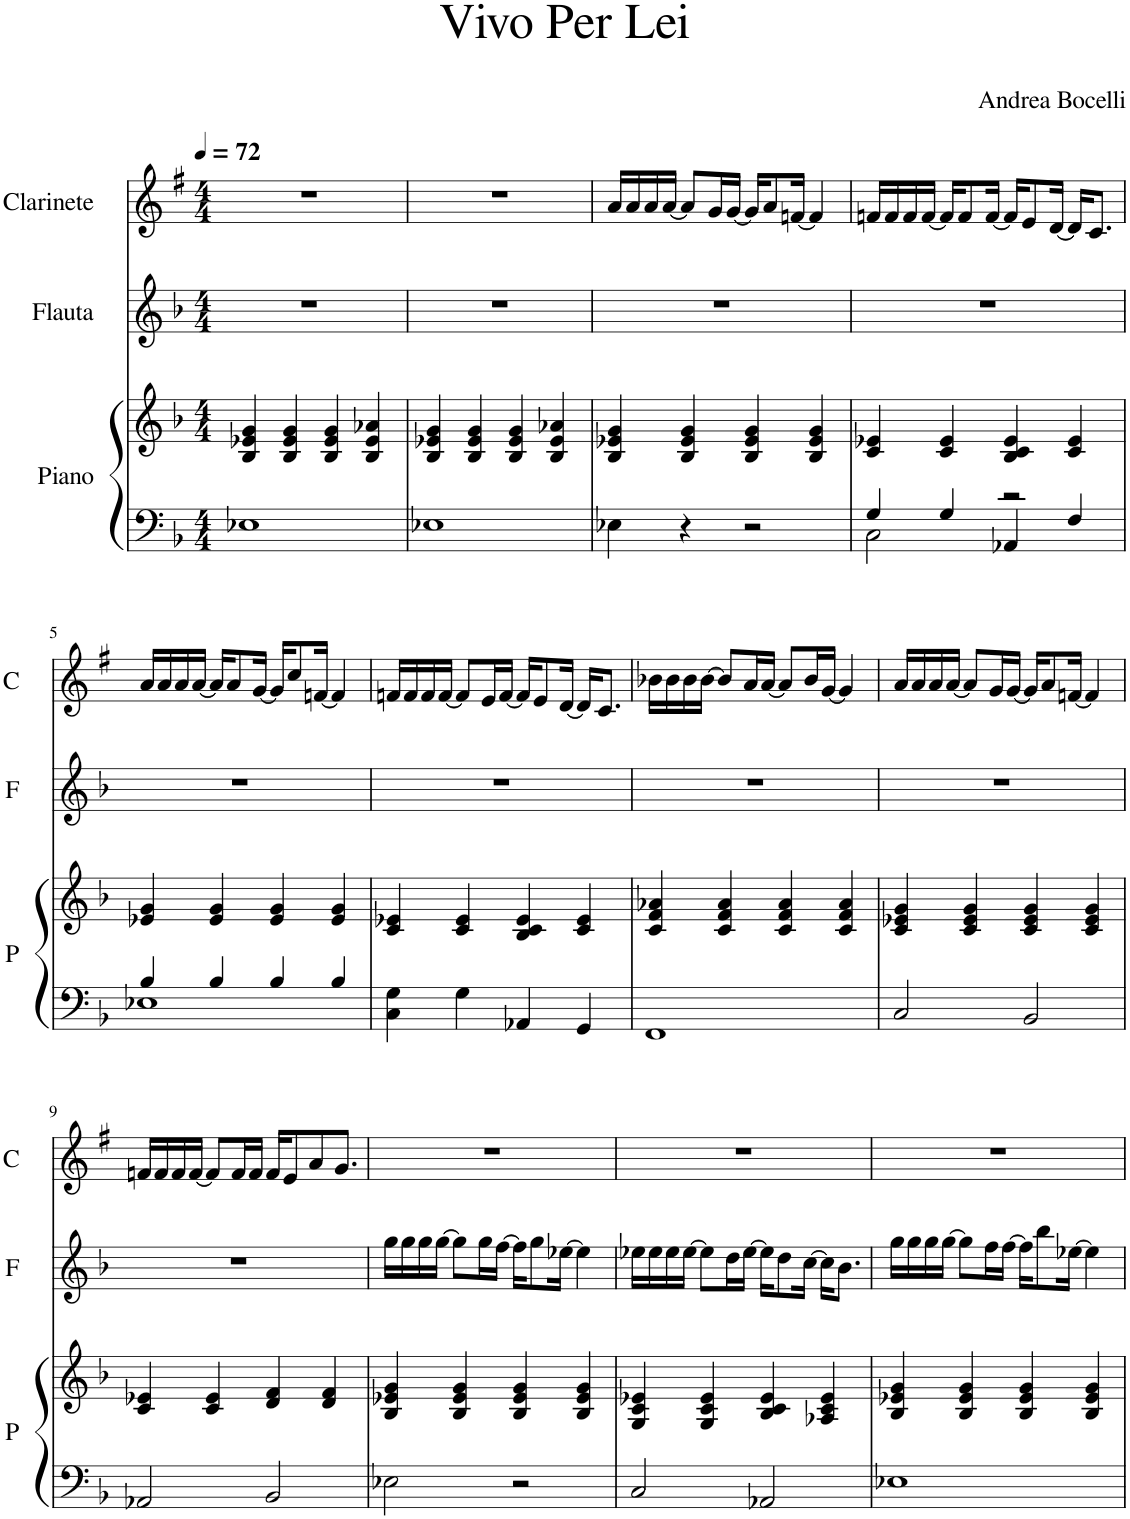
**kern	**kern	**kern	**kern
*part3	*part3	*part2	*part1
*staff4	*staff3	*staff2	*staff1
*I"Piano	*	*I"Flauta	*I"Clarinete
*I'P	*	*I'F	*I'C
*clefF4	*clefG2	*clefG2	*clefG2
*	*	*	*Trd1c2
*k[b-]	*k[b-]	*k[b-]	*k[f#]
*M4/4	*M4/4	*M4/4	*M4/4
*MM72	*MM72	*MM72	*MM72
=1	=1	=1	=1
1E-X	4B-/ 4e-X/ 4g/	1r	1r
.	4B-/ 4e-/ 4g/	.	.
.	4B-/ 4e-/ 4g/	.	.
.	4B-/ 4e-/ 4a-X/	.	.
=2	=2	=2	=2
1E-X	4B-/ 4e-X/ 4g/	1r	1r
.	4B-/ 4e-/ 4g/	.	.
.	4B-/ 4e-/ 4g/	.	.
.	4B-/ 4e-/ 4a-X/	.	.
=3	=3	=3	=3
4E-X\	4B-/ 4e-X/ 4g/	1r	16a/LL
.	.	.	16a/
.	.	.	16a/
.	.	.	[16a/JJ
4r	4B-/ 4e-/ 4g/	.	8a/L]
.	.	.	16g/L
.	.	.	[16g/JJ
2r	4B-/ 4e-/ 4g/	.	16g/KL]
.	.	.	8a/
.	.	.	[16fn/Jk
.	4B-/ 4e-/ 4g/	.	4f/]
=4	=4	=4	=4
*^	*	*	*
2C\	4G/	4c/ 4e-X/	1r	16fn/LL
.	.	.	.	16f/
.	.	.	.	16f/
.	.	.	.	[16f/JJ
.	4G/	4c/ 4e-/	.	16f/KL]
.	.	.	.	8f/
.	.	.	.	[16f/Jk
2r	4AA-X/	4B-/ 4c/ 4e-/	.	16f/KL]
.	.	.	.	8e/
.	.	.	.	[16d/Jk
.	4F/	4c/ 4e-/	.	16d/KL]
.	.	.	.	8.c/J
!!LO:LB:g=z
=5	=5	=5	=5	=5
1E-X	4B-/	4e-X/ 4g/	1r	16a/LL
.	.	.	.	16a/
.	.	.	.	16a/
.	.	.	.	[16a/JJ
.	4B-/	4e-/ 4g/	.	16a/KL]
.	.	.	.	8a/
.	.	.	.	[16g/Jk
.	4B-/	4e-/ 4g/	.	16g/KL]
.	.	.	.	8cc/
.	.	.	.	[16fn/Jk
.	4B-/	4e-/ 4g/	.	4f/]
*v	*v	*	*	*
=6	=6	=6	=6
4C\ 4G\	4c/ 4e-X/	1r	16fn/LL
.	.	.	16f/
.	.	.	16f/
.	.	.	[16f/JJ
4G\	4c/ 4e-/	.	8f/L]
.	.	.	16e/L
.	.	.	[16f/JJ
4AA-X/	4B-/ 4c/ 4e-/	.	16f/KL]
.	.	.	8e/
.	.	.	[16d/Jk
4GG/	4c/ 4e-/	.	16d/KL]
.	.	.	8.c/J
=7	=7	=7	=7
1FF	4c/ 4f/ 4a-X/	1r	16b-X\LL
.	.	.	16b-\
.	.	.	16b-\
.	.	.	[16b-\JJ
.	4c/ 4f/ 4a-/	.	8b-/L]
.	.	.	16a/L
.	.	.	[16a/JJ
.	4c/ 4f/ 4a-/	.	8a/L]
.	.	.	16b-/L
.	.	.	[16g/JJ
.	4c/ 4f/ 4a-/	.	4g/]
=8	=8	=8	=8
2C/	4c/ 4e-X/ 4g/	1r	16a/LL
.	.	.	16a/
.	.	.	16a/
.	.	.	[16a/JJ
.	4c/ 4e-/ 4g/	.	8a/L]
.	.	.	16g/L
.	.	.	[16g/JJ
2BB-/	4c/ 4e-/ 4g/	.	16g/KL]
.	.	.	8a/
.	.	.	[16fn/Jk
.	4c/ 4e-/ 4g/	.	4f/]
!!LO:LB:g=z
=9	=9	=9	=9
2AA-X/	4c/ 4e-X/	1r	16fn/LL
.	.	.	16f/
.	.	.	16f/
.	.	.	[16f/JJ
.	4c/ 4e-/	.	8f/L]
.	.	.	16f/L
.	.	.	16f/JJ
2BB-/	4d/ 4f/	.	16f/KL
.	.	.	8e/
.	.	.	8a/
.	4d/ 4f/	.	.
.	.	.	8.g/J
=10	=10	=10	=10
2E-X\	4B-/ 4e-X/ 4g/	16gg\LL	1r
.	.	16gg\	.
.	.	16gg\	.
.	.	[16gg\JJ	.
.	4B-/ 4e-/ 4g/	8gg\L]	.
.	.	16gg\L	.
.	.	[16ff\JJ	.
2r	4B-/ 4e-/ 4g/	16ff\KL]	.
.	.	8gg\	.
.	.	[16ee-X\Jk	.
.	4B-/ 4e-/ 4g/	4ee-\]	.
=11	=11	=11	=11
2C/	4G/ 4c/ 4e-X/	16ee-X\LL	1r
.	.	16ee-\	.
.	.	16ee-\	.
.	.	[16ee-\JJ	.
.	4G/ 4c/ 4e-/	8ee-\L]	.
.	.	16dd\L	.
.	.	[16ee-\JJ	.
2AA-X/	4B-/ 4c/ 4e-/	16ee-\KL]	.
.	.	8dd\	.
.	.	[16cc\Jk	.
.	4A-X/ 4c/ 4e-/	16cc\KL]	.
.	.	8.b-\J	.
=12	=12	=12	=12
1E-X	4B-/ 4e-X/ 4g/	16gg\LL	1r
.	.	16gg\	.
.	.	16gg\	.
.	.	[16gg\JJ	.
.	4B-/ 4e-/ 4g/	8gg\L]	.
.	.	16ff\L	.
.	.	[16ff\JJ	.
.	4B-/ 4e-/ 4g/	16ff\KL]	.
.	.	8bb-\	.
.	.	[16ee-X\Jk	.
.	4B-/ 4e-/ 4g/	4ee-\]	.
=	=	=	=
*-	*-	*-	*-
